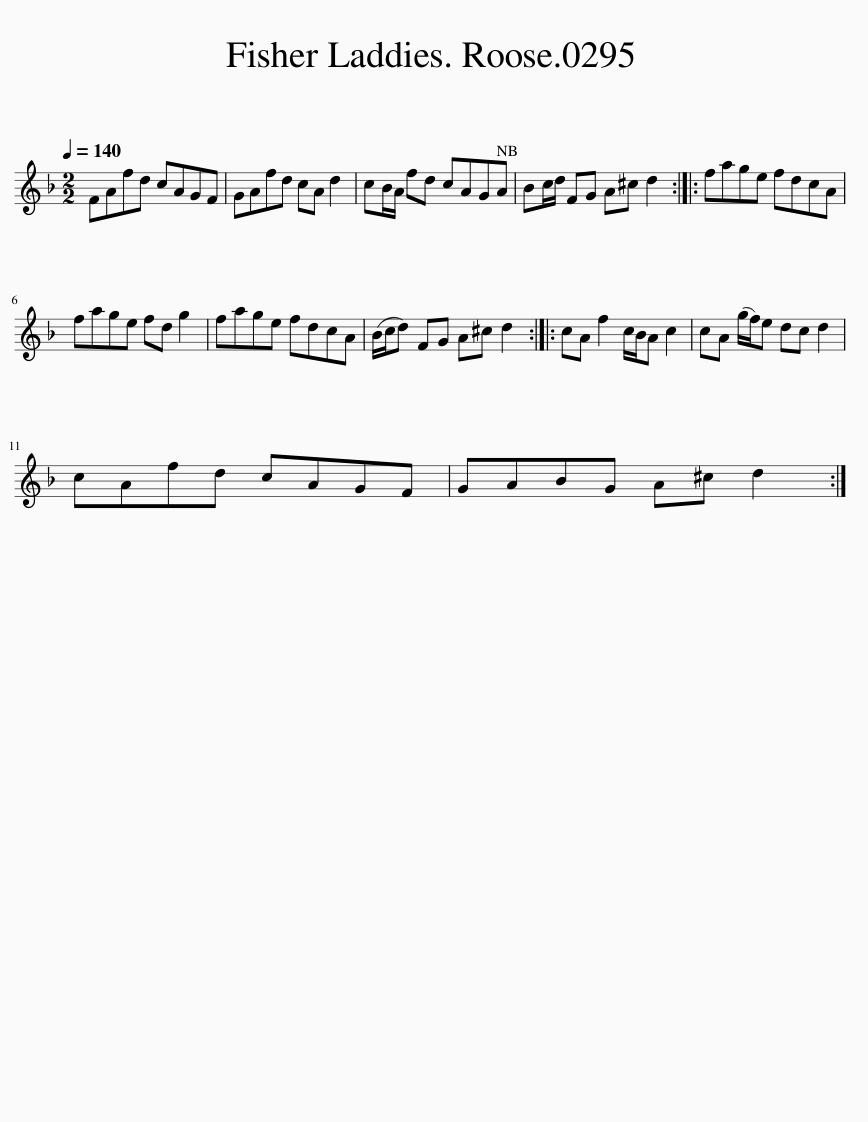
X:1
L:1/8
Q:1/4=140
M:2/2
I:linebreak $
K:Dmin
V:1 treble
V:1
 FAfd cAGF | GAfd cA d2 | cB/A/ fd cAGA | Bc/d/ FG A^c d2 :: fage fdcA |$ %5
 fage fd g2 | fage fdcA | (B/c/d) FG A^c d2 :: cA f2 c/B/A c2 | cA (g/f/)e dc d2 |$ %10
 cAfd cAGF | GABG A^c d2 :| %12
